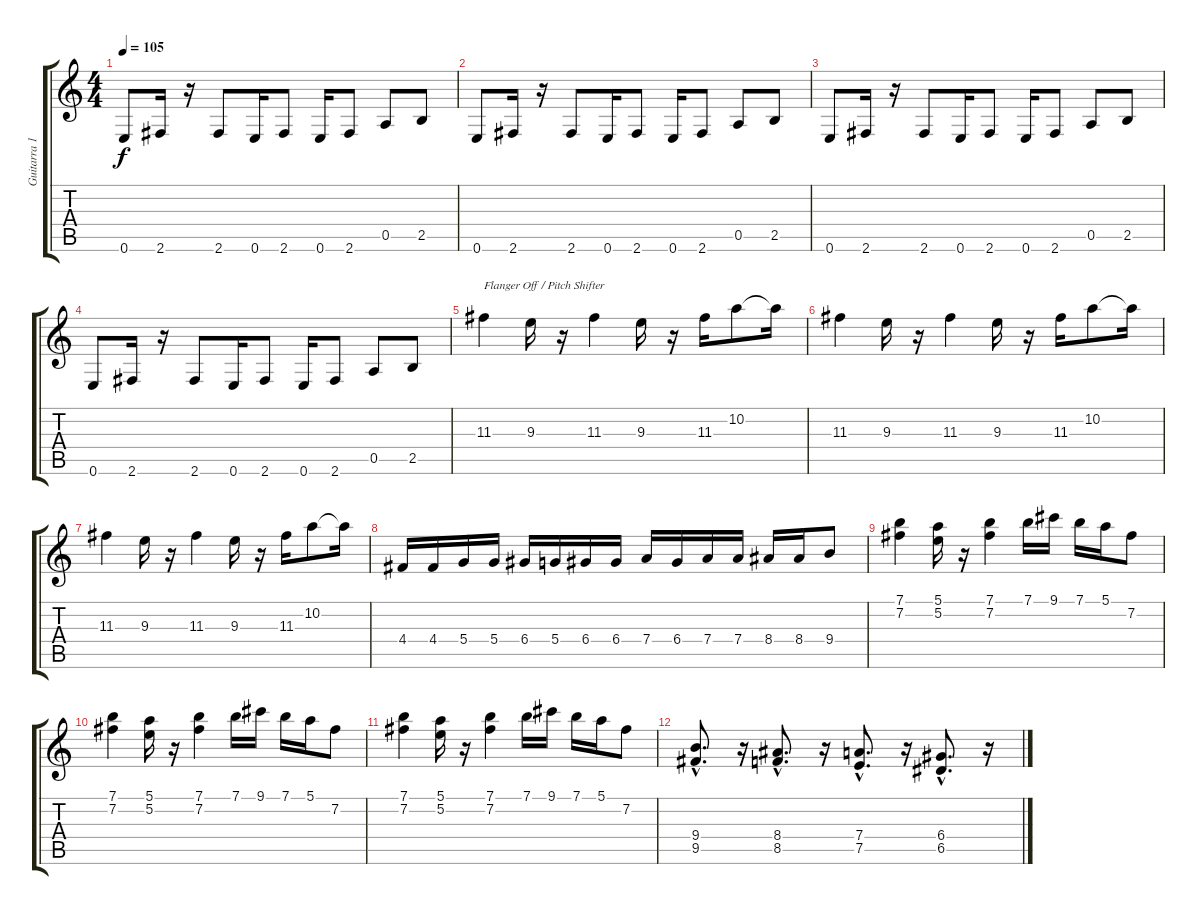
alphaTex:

\track ("Guitarra 1" "Guitarra 1") {instrument distortionguitar}
\staff {score tabs}
\tuning (E4 B3 G3 D3 A2 E2) {hide}
\ts (4 4)
\tempo 105
\clef g2
\ks c
0.6.8{dy f} 2.6.16 r.16 2.6.8 0.6.16 2.6.8 0.6.16 2.6.8 0.5.8 2.5.8 |
0.6.8 2.6.16 r.16 2.6.8 0.6.16 2.6.8 0.6.16 2.6.8 0.5.8 2.5.8 |
0.6.8 2.6.16 r.16 2.6.8 0.6.16 2.6.8 0.6.16 2.6.8 0.5.8 2.5.8 |
0.6.8 2.6.16 r.16 2.6.8 0.6.16 2.6.8 0.6.16 2.6.8 0.5.8 2.5.8 |
11.3.4{txt "Flanger Off / Pitch Shifter"} 9.3.16 r.16 11.3.4 9.3.16 r.16 11.3.16 10.2.8 10.2{t}.16 |
11.3.4 9.3.16 r.16 11.3.4 9.3.16 r.16 11.3.16 10.2.8 10.2{t}.16 |
11.3.4 9.3.16 r.16 11.3.4 9.3.16 r.16 11.3.16 10.2.8 10.2{t}.16 |
4.4.16 4.4.16 5.4.16 5.4.16 6.4.16 5.4.16 6.4.16 6.4.16 7.4.16 6.4.16 7.4.16 7.4.16 8.4.16 8.4.16 9.4.8 |
(7.1 7.2).4 (5.1 5.2).16 r.16 (7.1 7.2).4 7.1.16 9.1.16 7.1.16 5.1.16 7.2.8 |
(7.1 7.2).4 (5.1 5.2).16 r.16 (7.1 7.2).4 7.1.16 9.1.16 7.1.16 5.1.16 7.2.8 |
(7.1 7.2).4 (5.1 5.2).16 r.16 (7.1 7.2).4 7.1.16 9.1.16 7.1.16 5.1.16 7.2.8 |
(9.4{hac} 9.5{hac}).8{d} r.16 (8.4{hac} 8.5{hac}).8{d} r.16 (7.4{hac} 7.5{hac}).8{d} r.16 (6.4{hac} 6.5{hac}).8{d} r.16
